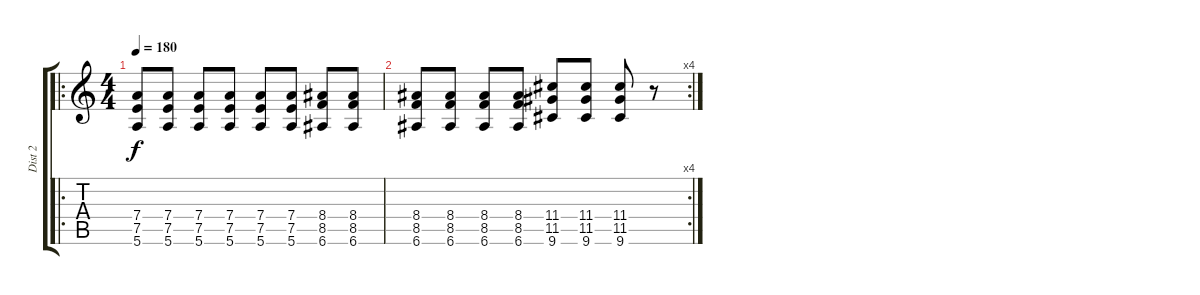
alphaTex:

\track ("Dist 2" "Dist 2") {instrument distortionguitar}
\staff {score tabs}
\tuning (E4 B3 G3 D3 A2 E2) {hide}
\ro
\ts (4 4)
\tempo 180
\clef g2
\ks c
(7.4 7.5 5.6).8{dy f} (7.4 7.5 5.6).8 (7.4 7.5 5.6).8 (7.4 7.5 5.6).8 (7.4 7.5 5.6).8 (7.4 7.5 5.6).8 (8.4 8.5 6.6).8 (8.4 8.5 6.6).8 |
\rc 4
(8.4 8.5 6.6).8 (8.4 8.5 6.6).8 (8.4 8.5 6.6).8 (8.4 8.5 6.6).8 (11.4 11.5 9.6).8 (11.4 11.5 9.6).8 (11.4 11.5 9.6).8 r.8
